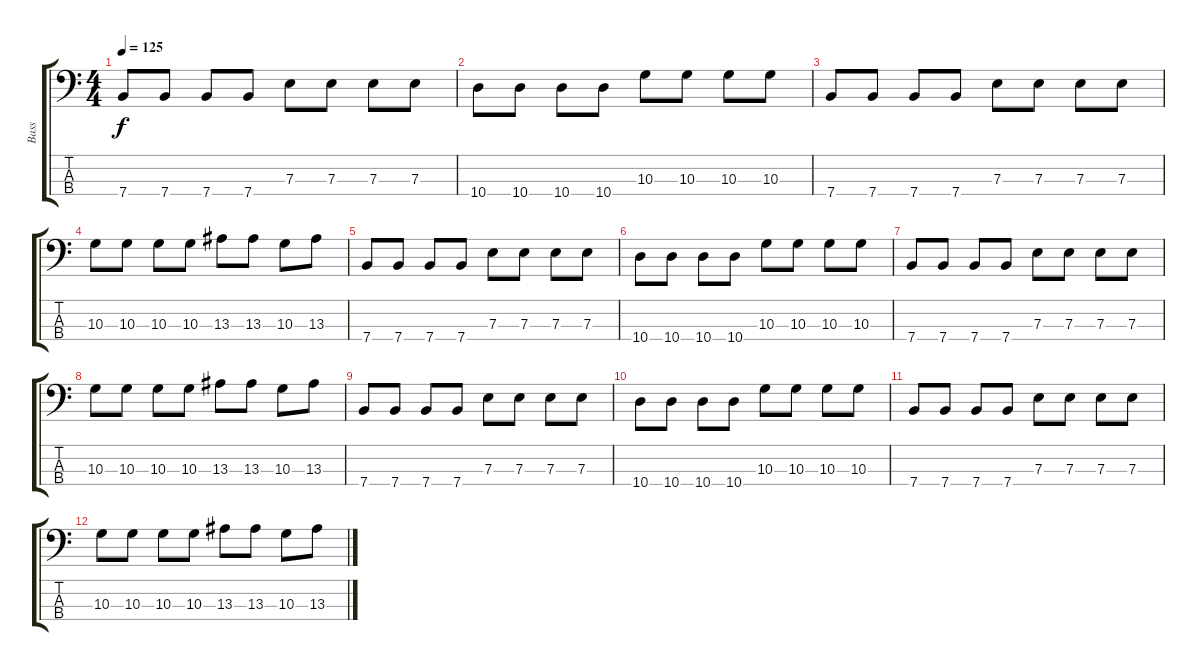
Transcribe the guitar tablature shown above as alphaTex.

\track ("Bass" "Bass") {instrument electricbassfinger}
\staff {score tabs}
\tuning (G2 D2 A1 E1) {hide}
\ts (4 4)
\tempo 125
\clef f4
\ks c
7.4.8{dy f} 7.4.8 7.4.8 7.4.8 7.3.8 7.3.8 7.3.8 7.3.8 |
10.4.8 10.4.8 10.4.8 10.4.8 10.3.8 10.3.8 10.3.8 10.3.8 |
7.4.8 7.4.8 7.4.8 7.4.8 7.3.8 7.3.8 7.3.8 7.3.8 |
10.3.8 10.3.8 10.3.8 10.3.8 13.3.8 13.3.8 10.3.8 13.3.8 |
7.4.8 7.4.8 7.4.8 7.4.8 7.3.8 7.3.8 7.3.8 7.3.8 |
10.4.8 10.4.8 10.4.8 10.4.8 10.3.8 10.3.8 10.3.8 10.3.8 |
7.4.8 7.4.8 7.4.8 7.4.8 7.3.8 7.3.8 7.3.8 7.3.8 |
10.3.8 10.3.8 10.3.8 10.3.8 13.3.8 13.3.8 10.3.8 13.3.8 |
7.4.8 7.4.8 7.4.8 7.4.8 7.3.8 7.3.8 7.3.8 7.3.8 |
10.4.8 10.4.8 10.4.8 10.4.8 10.3.8 10.3.8 10.3.8 10.3.8 |
7.4.8 7.4.8 7.4.8 7.4.8 7.3.8 7.3.8 7.3.8 7.3.8 |
10.3.8 10.3.8 10.3.8 10.3.8 13.3.8 13.3.8 10.3.8 13.3.8
